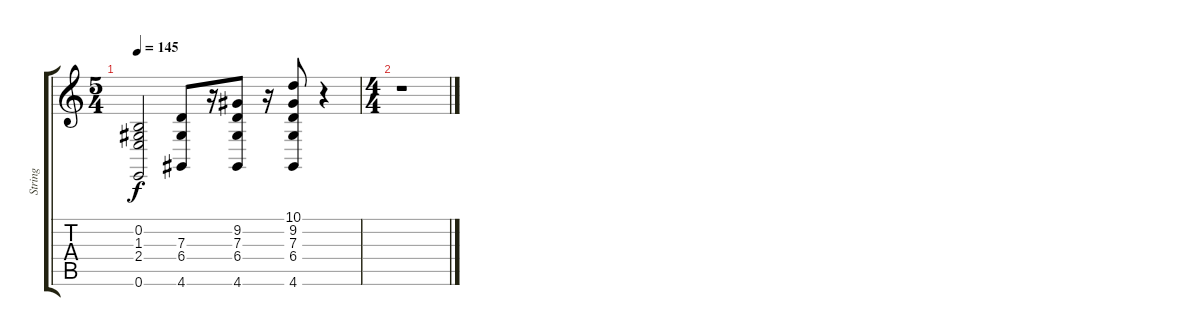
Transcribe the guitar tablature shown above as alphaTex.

\track ("String" "String") {instrument tremolostrings}
\staff {score tabs}
\tuning (E4 B3 G3 D3 A2 E2) {hide}
\ts (5 4)
\tempo 145
\clef g2
\ks c
(0.2 1.3 2.4 0.6).2{dy f} (7.3 6.4 4.6).8 r.16 (9.2 7.3 6.4 4.6).8 r.16 (10.1 9.2 7.3 6.4 4.6).8 r.4 |
\ts (4 4)
r.1
